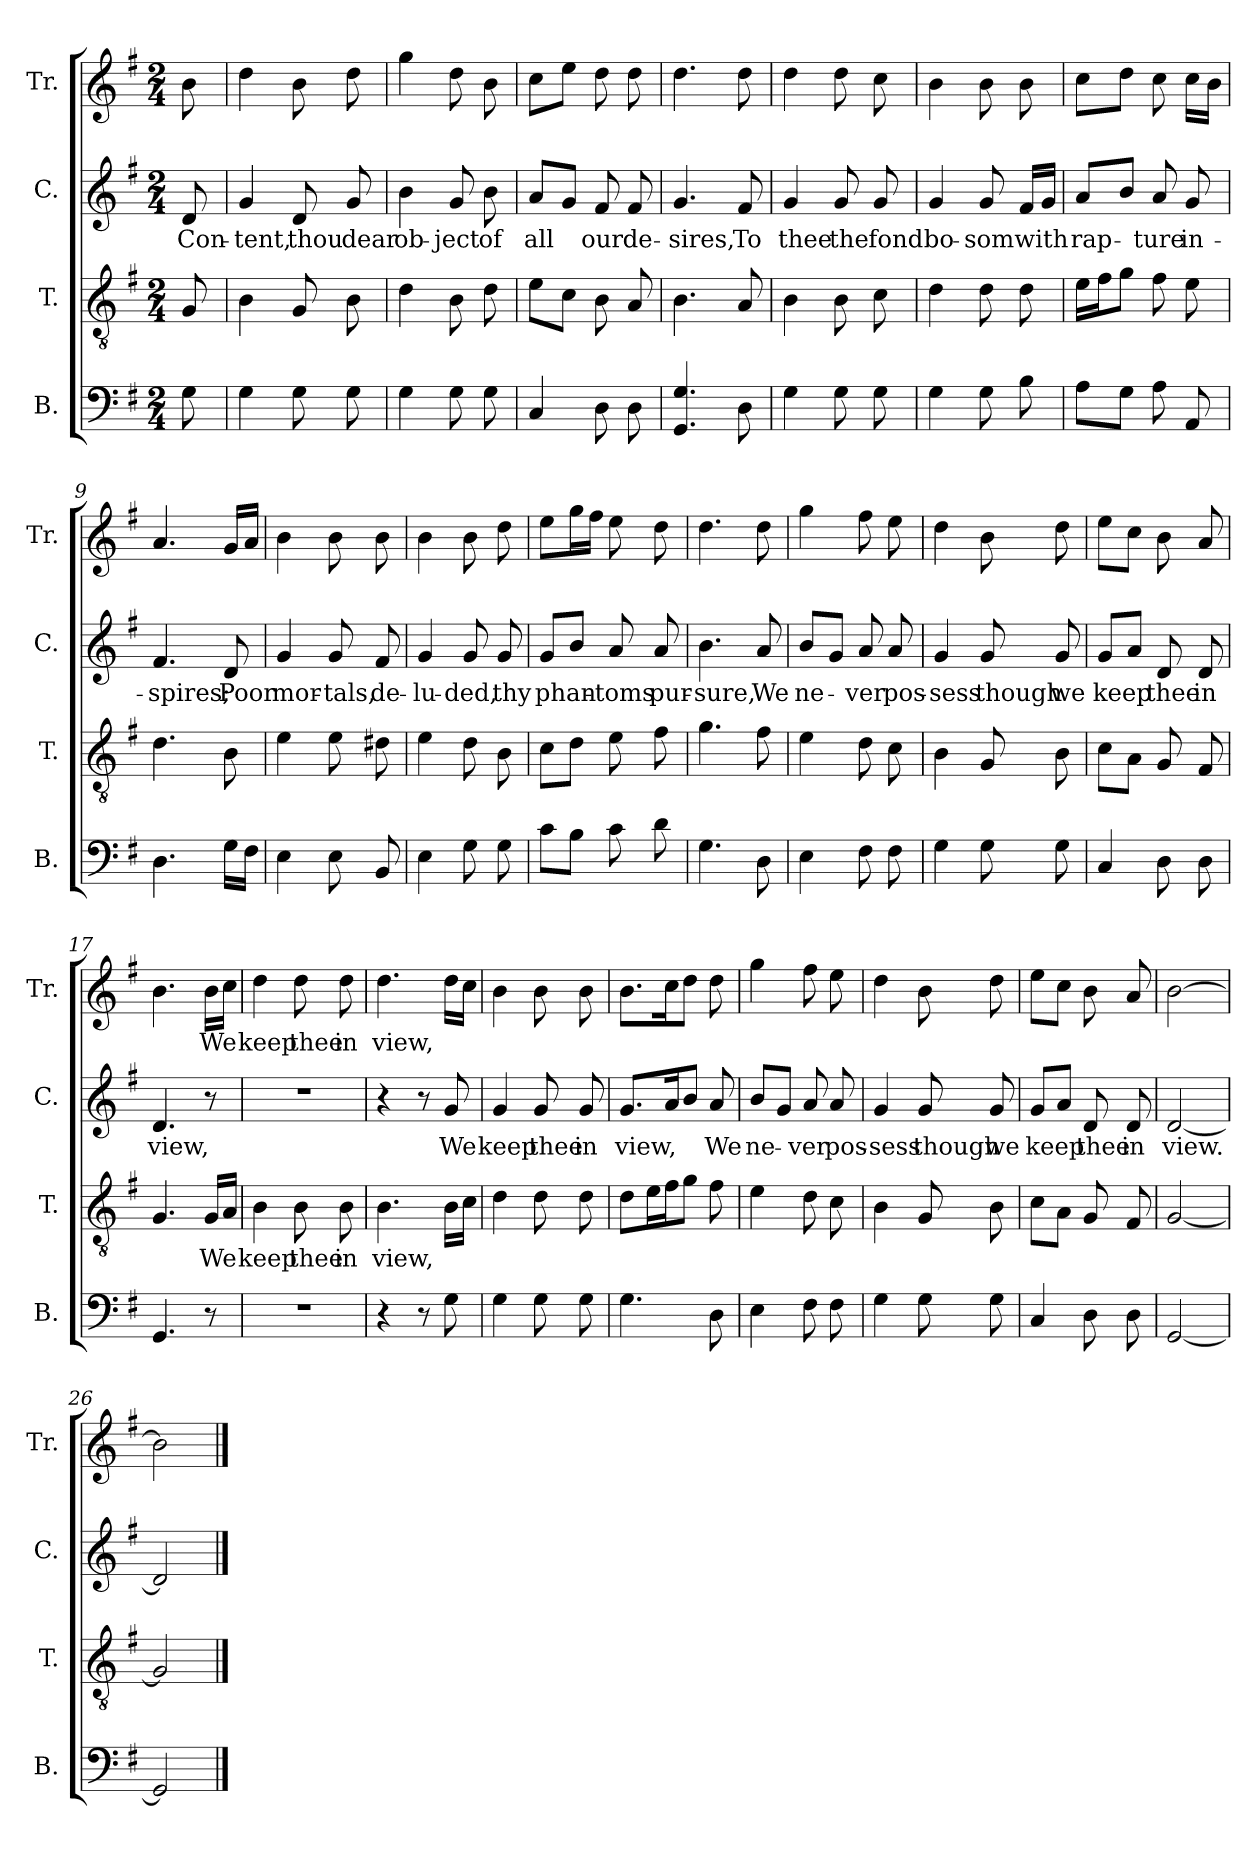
**kern	**kern	**text	**kern	**text	**kern	**text
*part4	*part3	*part3	*part2	*part2	*part1	*part1
*staff4	*staff3	*staff3	*staff2	*staff2	*staff1	*staff1
*I"B.	*I"T.	*	*I"C.	*	*I"Tr.	*
*I'B.	*I'T.	*	*I'C.	*	*I'Tr.	*
*clefF4	*clefGv2	*	*clefG2	*	*clefG2	*
*k[f#]	*k[f#]	*	*k[f#]	*	*k[f#]	*
*M2/4	*M2/4	*	*M2/4	*	*M2/4	*
*MM85	*MM85	*	*MM85	*	*MM85	*
=1	=1	=1	=1	=1	=1	=1
!	!	!	!	!LO:LY:b	!	!
8G!\	8G!/	.	8d!/	Con-	8b!\	.
=2	=2	=2	=2	=2	=2	=2
!	!	!	!	!LO:LY:b	!	!
4G!\	4B!\	.	4g!/	-tent,	4dd!\	.
!	!	!	!	!LO:LY:b	!	!
8G!\	8G!/	.	8d!/	thou	8b!\	.
!	!	!	!	!LO:LY:b	!	!
8G!\	8B!\	.	8g!/	dear	8dd!\	.
=3	=3	=3	=3	=3	=3	=3
!	!	!	!	!LO:LY:b	!	!
4G!\	4d!\	.	4b!\	ob-	4gg!\	.
!	!	!	!	!LO:LY:b	!	!
8G!\	8B!\	.	8g!/	-ject	8dd!\	.
!	!	!	!	!LO:LY:b	!	!
8G!\	8d!\	.	8b!\	of	8b!\	.
=4	=4	=4	=4	=4	=4	=4
!	!	!	!	!LO:LY:b	!	!
4C!/	8e!\L	.	8a!/L	all	8cc!\L	.
.	8c!\J	.	8g!/J	.	8ee!\J	.
!	!	!	!	!LO:LY:b	!	!
8D!\	8B!\	.	8f#!/	our	8dd!\	.
!	!	!	!	!LO:LY:b	!	!
8D!\	8A!/	.	8f#!/	de-	8dd!\	.
=5	=5	=5	=5	=5	=5	=5
!	!	!	!	!LO:LY:b	!	!
4.GG!/ 4.G!/	4.B!\	.	4.g!/	-sires,	4.dd!\	.
!	!	!	!	!LO:LY:b	!	!
8D!\	8A!/	.	8f#!/	To	8dd!\	.
=6	=6	=6	=6	=6	=6	=6
!	!	!	!	!LO:LY:b	!	!
4G!\	4B!\	.	4g!/	thee	4dd!\	.
!	!	!	!	!LO:LY:b	!	!
8G!\	8B!\	.	8g!/	the	8dd!\	.
!	!	!	!	!LO:LY:b	!	!
8G!\	8c!\	.	8g!/	fond	8cc!\	.
=7	=7	=7	=7	=7	=7	=7
!	!	!	!	!LO:LY:b	!	!
4G!\	4d!\	.	4g!/	bo-	4b!\	.
!	!	!	!	!LO:LY:b	!	!
8G!\	8d!\	.	8g!/	-som	8b!\	.
!	!	!	!	!LO:LY:b	!	!
8B!\	8d!\	.	16f#!/LL	with	8b!\	.
.	.	.	16g!/JJ	.	.	.
=8	=8	=8	=8	=8	=8	=8
!	!	!	!	!LO:LY:b	!	!
8A!\L	16e!\LL	.	8a!/L	rap-	8cc!\L	.
.	16f#!\J	.	.	.	.	.
8G!\J	8g!\J	.	8b!/J	.	8dd!\J	.
!	!	!	!	!LO:LY:b	!	!
8A!\	8f#!\	.	8a!/	-ture	8cc!\	.
!	!	!	!	!LO:LY:b	!	!
8AA!/	8e!\	.	8g!/	in-	16cc!\LL	.
.	.	.	.	.	16b!\JJ	.
=9	=9	=9	=9	=9	=9	=9
!	!	!	!	!LO:LY:b	!	!
4.D!\	4.d!\	.	4.f#!/	-spires;	4.a!/	.
!	!	!	!	!LO:LY:b	!	!
16G!\LL	8B!\	.	8d!/	Poor	16g!/LL	.
16F#!\JJ	.	.	.	.	16a!/JJ	.
=10	=10	=10	=10	=10	=10	=10
!	!	!	!	!LO:LY:b	!	!
4E!\	4e!\	.	4g!/	mor-	4b!\	.
!	!	!	!	!LO:LY:b	!	!
8E!\	8e!\	.	8g!/	-tals,	8b!\	.
!	!	!	!	!LO:LY:b	!	!
8BB!/	8d#X!\	.	8f#!/	de-	8b!\	.
=11	=11	=11	=11	=11	=11	=11
!	!	!	!	!LO:LY:b	!	!
4E!\	4e!\	.	4g!/	-lu-	4b!\	.
!	!	!	!	!LO:LY:b	!	!
8G!\	8d!\	.	8g!/	-ded,	8b!\	.
!	!	!	!	!LO:LY:b	!	!
8G!\	8B!\	.	8g!/	thy	8dd!\	.
=12	=12	=12	=12	=12	=12	=12
!	!	!	!	!LO:LY:b	!	!
8c!\L	8c!\L	.	8g!/L	phan-	8ee!\L	.
8B!\J	8d!\J	.	8b!/J	.	16gg!\L	.
.	.	.	.	.	16ff#!\JJ	.
!	!	!	!	!LO:LY:b	!	!
8c!\	8e!\	.	8a!/	-toms	8ee!\	.
!	!	!	!	!LO:LY:b	!	!
8d!\	8f#!\	.	8a!/	pur-	8dd!\	.
=13	=13	=13	=13	=13	=13	=13
!	!	!	!	!LO:LY:b	!	!
4.G!\	4.g!\	.	4.b!\	-sure,	4.dd!\	.
!	!	!	!	!LO:LY:b	!	!
8D!\	8f#!\	.	8a!/	We	8dd!\	.
!!LO:LB:g=z
=14	=14	=14	=14	=14	=14	=14
!	!	!	!	!LO:LY:b	!	!
4E!\	4e!\	.	8b!/L	ne-	4gg!\	.
.	.	.	8g!/J	.	.	.
!	!	!	!	!LO:LY:b	!	!
8F#!\	8d!\	.	8a!/	-ver	8ff#!\	.
!	!	!	!	!LO:LY:b	!	!
8F#!\	8c!\	.	8a!/	pos-	8ee!\	.
=15	=15	=15	=15	=15	=15	=15
!	!	!	!	!LO:LY:b	!	!
4G!\	4B!\	.	4g!/	-sess	4dd!\	.
!	!	!	!	!LO:LY:b	!	!
8G!\	8G!/	.	8g!/	though	8b!\	.
!	!	!	!	!LO:LY:b	!	!
8G!\	8B!\	.	8g!/	we	8dd!\	.
=16	=16	=16	=16	=16	=16	=16
!	!	!	!	!LO:LY:b	!	!
4C!/	8c!\L	.	8g!/L	keep	8ee!\L	.
.	8A!\J	.	8a!/J	.	8cc!\J	.
!	!	!	!	!LO:LY:b	!	!
8D!\	8G!/	.	8d!/	thee	8b!\	.
!	!	!	!	!LO:LY:b	!	!
8D!\	8F#!/	.	8d!/	in	8a!/	.
=17	=17	=17	=17	=17	=17	=17
!	!	!	!	!LO:LY:b	!	!
4.GG!/	4.G!/	.	4.d!/	view,	4.b!\	.
!	!	!LO:LY:b	!	!	!	!LO:LY:b
8r	16G!/LL	We	8r	.	16b!\LL	We
.	16A!/JJ	.	.	.	16cc!\JJ	.
=18	=18	=18	=18	=18	=18	=18
!	!	!LO:LY:b	!	!	!	!LO:LY:b
2r	4B!\	keep	2r	.	4dd!\	keep
!	!	!LO:LY:b	!	!	!	!LO:LY:b
.	8B!\	thee	.	.	8dd!\	thee
!	!	!LO:LY:b	!	!	!	!LO:LY:b
.	8B!\	in	.	.	8dd!\	in
=19	=19	=19	=19	=19	=19	=19
!	!	!LO:LY:b	!	!	!	!LO:LY:b
4r	4.B!\	view,	4r	.	4.dd!\	view,
8r	.	.	8r	.	.	.
!	!	!	!	!LO:LY:b	!	!
8G!\	16B!\LL	.	8g!/	We	16dd!\LL	.
.	16c!\JJ	.	.	.	16cc!\JJ	.
=20	=20	=20	=20	=20	=20	=20
!	!	!	!	!LO:LY:b	!	!
4G!\	4d!\	.	4g!/	keep	4b!\	.
!	!	!	!	!LO:LY:b	!	!
8G!\	8d!\	.	8g!/	thee	8b!\	.
!	!	!	!	!LO:LY:b	!	!
8G!\	8d!\	.	8g!/	in	8b!\	.
=21	=21	=21	=21	=21	=21	=21
!	!	!	!	!LO:LY:b	!	!
4.G!\	8d!\L	.	8.g!/L	view,	8.b!\L	.
.	16e!\L	.	.	.	.	.
.	16f#!\J	.	16a!/K	.	16cc!\K	.
.	8g!\J	.	8b!/J	.	8dd!\J	.
!	!	!	!	!LO:LY:b	!	!
8D!\	8f#!\	.	8a!/	We	8dd!\	.
=22	=22	=22	=22	=22	=22	=22
!	!	!	!	!LO:LY:b	!	!
4E!\	4e!\	.	8b!/L	ne-	4gg!\	.
.	.	.	8g!/J	.	.	.
!	!	!	!	!LO:LY:b	!	!
8F#!\	8d!\	.	8a!/	-ver	8ff#!\	.
!	!	!	!	!LO:LY:b	!	!
8F#!\	8c!\	.	8a!/	pos-	8ee!\	.
=23	=23	=23	=23	=23	=23	=23
!	!	!	!	!LO:LY:b	!	!
4G!\	4B!\	.	4g!/	-sess	4dd!\	.
!	!	!	!	!LO:LY:b	!	!
8G!\	8G!/	.	8g!/	though	8b!\	.
!	!	!	!	!LO:LY:b	!	!
8G!\	8B!\	.	8g!/	we	8dd!\	.
=24	=24	=24	=24	=24	=24	=24
!	!	!	!	!LO:LY:b	!	!
4C!/	8c!\L	.	8g!/L	keep	8ee!\L	.
.	8A!\J	.	8a!/J	.	8cc!\J	.
!	!	!	!	!LO:LY:b	!	!
8D!\	8G!/	.	8d!/	thee	8b!\	.
!	!	!	!	!LO:LY:b	!	!
8D!\	8F#!/	.	8d!/	in	8a!/	.
=25	=25	=25	=25	=25	=25	=25
!	!	!	!	!LO:LY:b	!	!
[2GG!/	[2G!/	.	[2d!/	view.	[2b!\	.
=26	=26	=26	=26	=26	=26	=26
2GG!/]	2G!/]	.	2d!/]	.	2b!\]	.
==	==	==	==	==	==	==
*-	*-	*-	*-	*-	*-	*-
